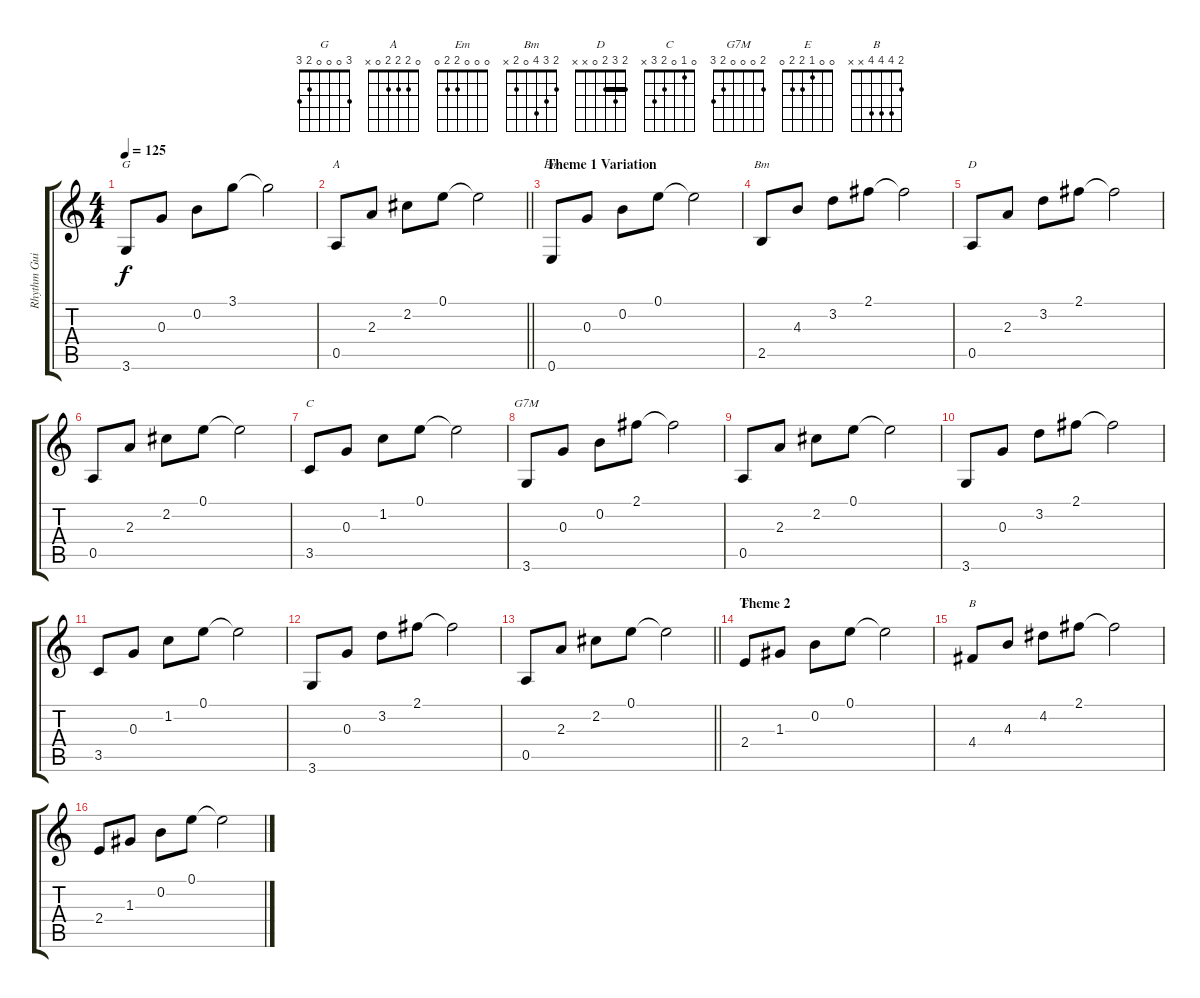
\track ("Rhythm Guitar" "Rhythm Gui") {instrument electricguitarjazz}
\staff {score tabs}
\tuning (E4 B3 G3 D3 A2 E2) {hide}
\chord ("G" 3 0 0 0 2 3)
\chord ("A" 0 2 2 2 0 x)
\chord ("Em" 0 0 0 2 2 0)
\chord ("Bm" 2 3 4 0 2 x)
\chord ("D" 2 3 2 0 x x) {barre 2}
\chord ("C" 0 1 0 2 3 x)
\chord ("G7M" 2 0 0 0 2 3)
\chord ("E" 0 0 1 2 2 0)
\chord ("B" 2 4 4 4 x x)
\ts (4 4)
\tempo 125
\clef g2
\ks c
3.6.8{ch "G" dy f} 0.3.8 0.2.8 3.1.8 3.1{t}.2 |
\barLineRight lightlight
0.5.8{ch "A"} 2.3.8 2.2.8 0.1.8 0.1{t}.2 |
\section ("" "Theme 1 Variation")
0.6.8{ch "Em"} 0.3.8 0.2.8 0.1.8 0.1{t}.2 |
2.5.8{ch "Bm"} 4.3.8 3.2.8 2.1.8 2.1{t}.2 |
0.5.8{ch "D"} 2.3.8 3.2.8 2.1.8 2.1{t}.2 |
0.5.8 2.3.8 2.2.8 0.1.8 0.1{t}.2 |
3.5.8{ch "C"} 0.3.8 1.2.8 0.1.8 0.1{t}.2 |
3.6.8{ch "G7M"} 0.3.8 0.2.8 2.1.8 2.1{t}.2 |
0.5.8 2.3.8 2.2.8 0.1.8 0.1{t}.2 |
3.6.8 0.3.8 3.2.8 2.1.8 2.1{t}.2 |
3.5.8 0.3.8 1.2.8 0.1.8 0.1{t}.2 |
3.6.8 0.3.8 3.2.8 2.1.8 2.1{t}.2 |
\barLineRight lightlight
0.5.8 2.3.8 2.2.8 0.1.8 0.1{t}.2 |
\section ("" "Theme 2")
2.4.8{ch "E"} 1.3.8 0.2.8 0.1.8 0.1{t}.2 |
4.4.8{ch "B"} 4.3.8 4.2.8 2.1.8 2.1{t}.2 |
2.4.8 1.3.8 0.2.8 0.1.8 0.1{t}.2
